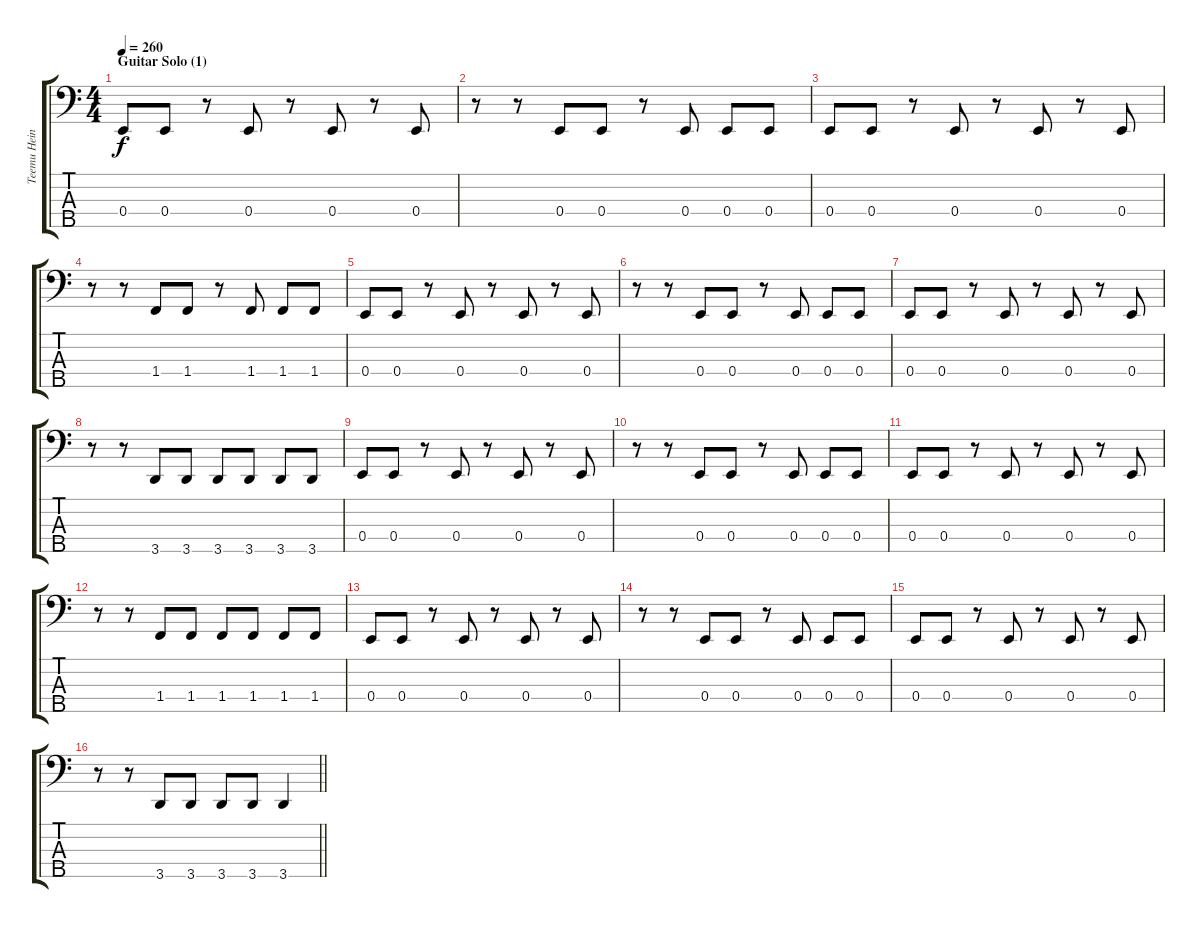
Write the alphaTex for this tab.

\track ("Teemu Heinola (bass)" "Teemu Hein") {instrument electricbasspick}
\staff {score tabs}
\tuning (G2 D2 A1 E1 B0) {hide}
\ts (4 4)
\section ("" "Guitar Solo (1)")
\tempo 260
\clef f4
\ks aminor
0.4.8{dy f} 0.4.8 r.8 0.4.8 r.8 0.4.8 r.8 0.4.8 |
r.8 r.8 0.4.8 0.4.8 r.8 0.4.8 0.4.8 0.4.8 |
0.4.8 0.4.8 r.8 0.4.8 r.8 0.4.8 r.8 0.4.8 |
r.8 r.8 1.4.8 1.4.8 r.8 1.4.8 1.4.8 1.4.8 |
0.4.8 0.4.8 r.8 0.4.8 r.8 0.4.8 r.8 0.4.8 |
r.8 r.8 0.4.8 0.4.8 r.8 0.4.8 0.4.8 0.4.8 |
0.4.8 0.4.8 r.8 0.4.8 r.8 0.4.8 r.8 0.4.8 |
r.8 r.8 3.5.8 3.5.8 3.5.8 3.5.8 3.5.8 3.5.8 |
0.4.8 0.4.8 r.8 0.4.8 r.8 0.4.8 r.8 0.4.8 |
r.8 r.8 0.4.8 0.4.8 r.8 0.4.8 0.4.8 0.4.8 |
0.4.8 0.4.8 r.8 0.4.8 r.8 0.4.8 r.8 0.4.8 |
r.8 r.8 1.4.8 1.4.8 1.4.8 1.4.8 1.4.8 1.4.8 |
0.4.8 0.4.8 r.8 0.4.8 r.8 0.4.8 r.8 0.4.8 |
r.8 r.8 0.4.8 0.4.8 r.8 0.4.8 0.4.8 0.4.8 |
0.4.8 0.4.8 r.8 0.4.8 r.8 0.4.8 r.8 0.4.8 |
\barLineRight lightlight
r.8 r.8 3.5.8 3.5.8 3.5.8 3.5.8 3.5.4
